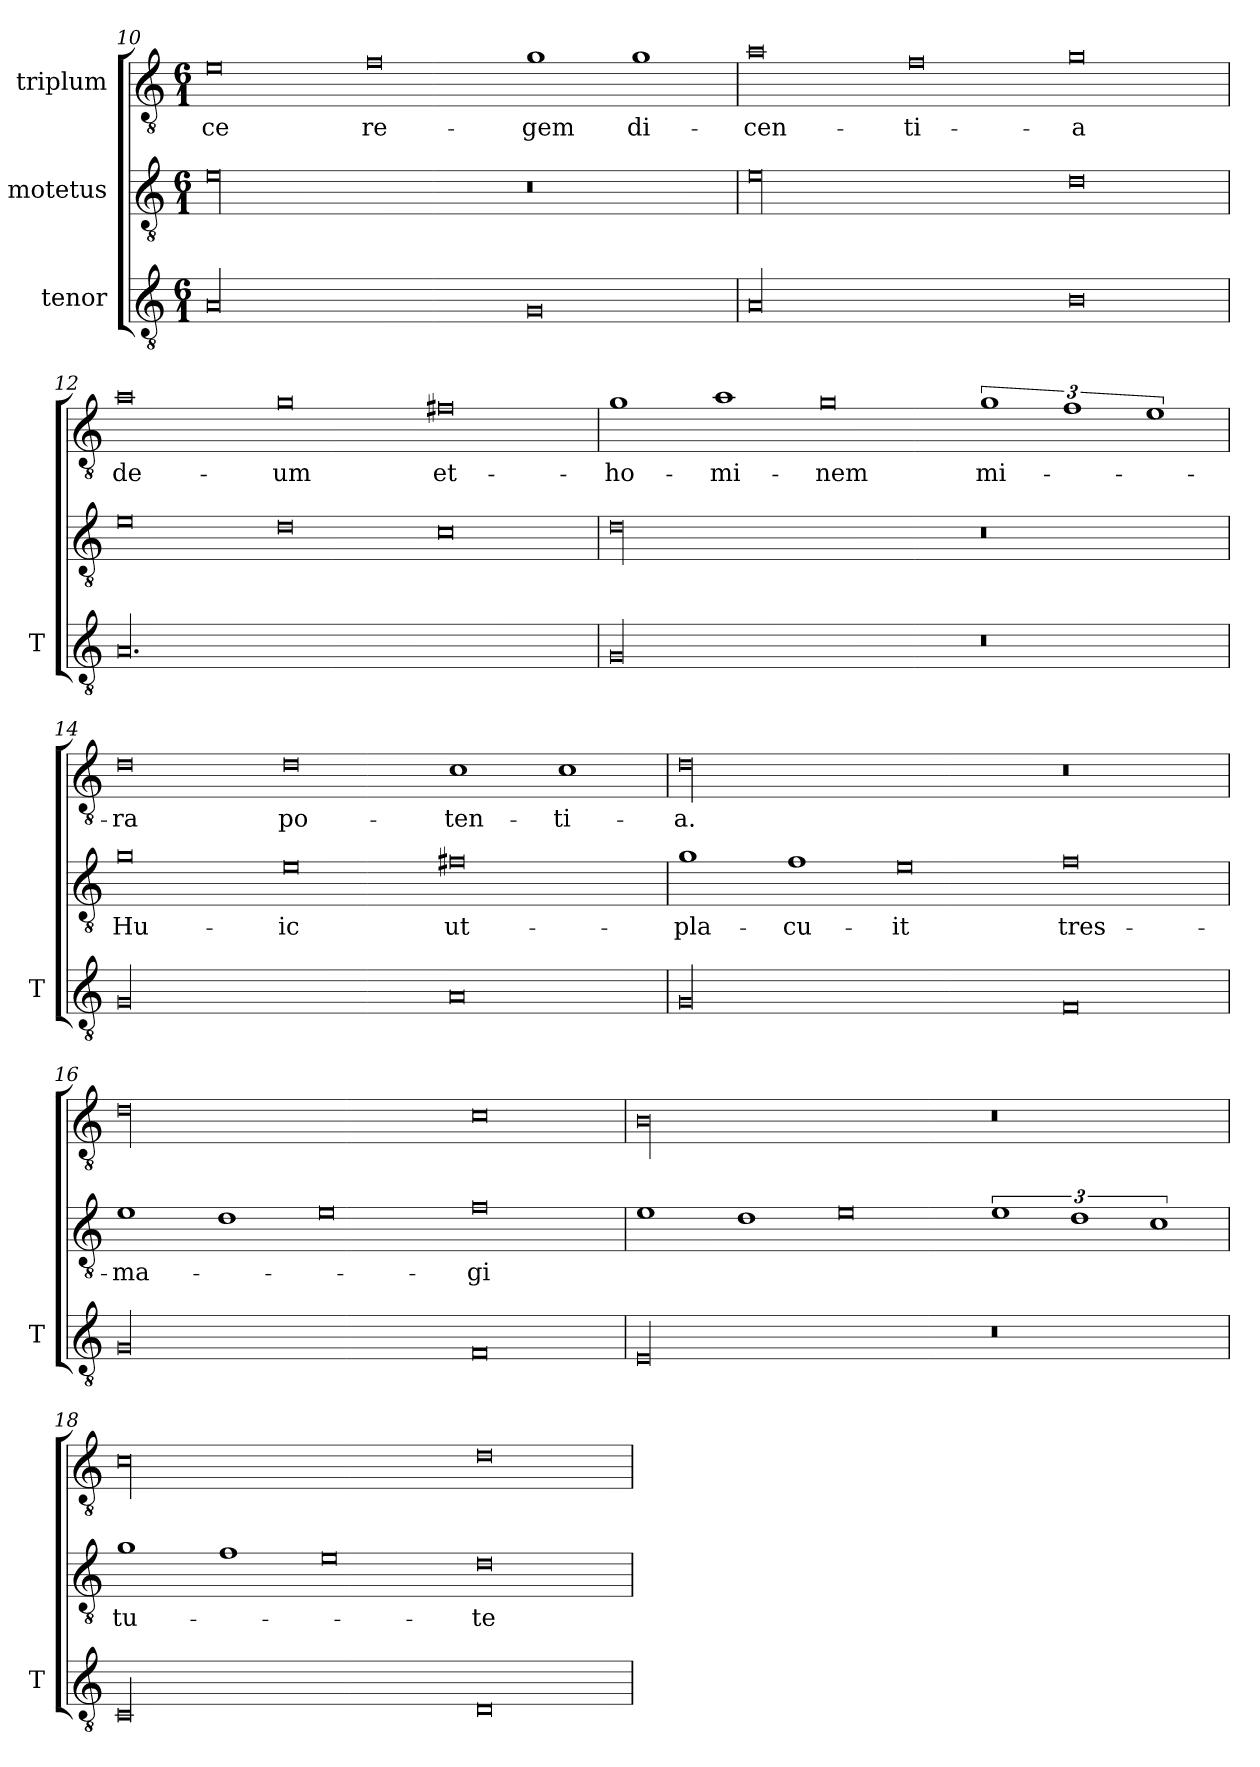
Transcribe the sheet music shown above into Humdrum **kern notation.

**kern	**kern	**text	**kern	**text
*part3	*part2	*part2	*part1	*part1
*staff3	*staff2	*staff2	*staff1	*staff1
*I"tenor	*I"motetus	*	*I"triplum	*
*I'T	*	*	*	*
*clefGv2	*clefGv2	*	*clefGv2	*
*k[]	*k[]	*	*k[]	*
*C:	*C:	*	*C:	*
*M6/1	*M6/1	*	*M6/1	*
=10	=10	=10	=10	=10
00A/	00e\	.	0e\	-ce
.	.	.	0f\	re-
0G/	0r	.	1g\	-gem
.	.	.	1g\	di-
=11	=11	=11	=11	=11
00A/	00e\	.	0a\	-cen-
.	.	.	0f\	-ti-
0B\	0d\	.	0g\	-a
=12	=12	=12	=12	=12
00.A/	0e\	.	0a\	de-
.	0d\	.	0g\	-um
.	0c\	.	0f#X\	et-
!!LO:PB:g=z
=13	=13	=13	=13	=13
00G/	00d\	.	1g\	ho-
.	.	.	1a\	-mi-
.	.	.	0g\	-nem
0r	0r	.	3%2g\	mi-
.	.	.	3%2f\	.
.	.	.	3%2e\	.
=14	=14	=14	=14	=14
00G/	0g\	Hu-	0d\	-ra
.	0e\	-ic	0d\	po-
0A/	0f#X\	ut-	1c\	-ten-
.	.	.	1c\	-ti-
=15	=15	=15	=15	=15
00G/	1g\	pla-	00d\	-a.
.	1f\	-cu-	.	.
.	0e\	-it	.	.
0F/	0f\	tres-	0r	.
=16	=16	=16	=16	=16
00G/	1e\	ma-	00d\	.
.	1d\	.	.	.
.	0e\	.	.	.
0F/	0f\	-gi	0c\	.
=17	=17	=17	=17	=17
00E/	1e\	.	00B\	.
.	1d\	.	.	.
.	0e\	.	.	.
0r	3%2e\	.	0r	.
.	3%2d\	.	.	.
.	3%2c\	.	.	.
=18	=18	=18	=18	=18
00C/	1g\	tu-	00c\	.
.	1f\	.	.	.
.	0e\	.	.	.
0D/	0d\	-te	0d\	.
=	=	=	=	=
*-	*-	*-	*-	*-
